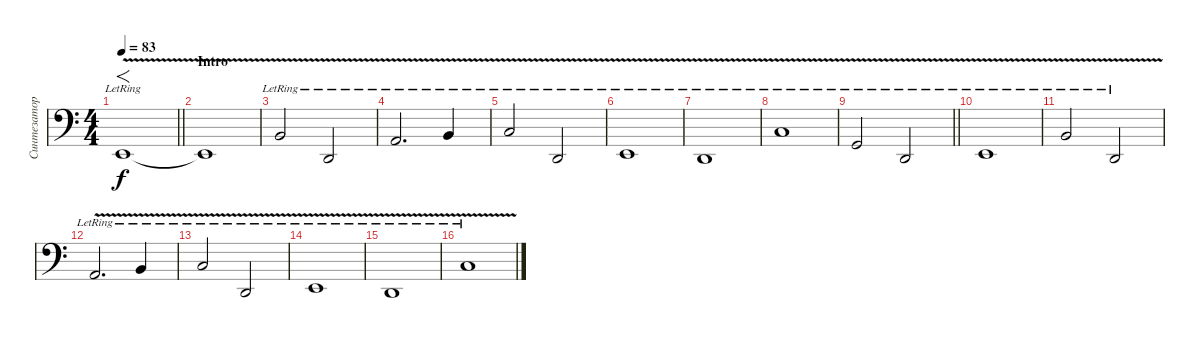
\track ("Синтезатор" "Синтезатор") {instrument pad8sweep}
\staff {score}
\tuning (E2 B1 G1 D1 A0 D0) {hide}
\ts (4 4)
\tempo 83
\clef f4
\barLineRight lightlight
\ks c
2.4{v lr}.1{f ot 8vb dy f instrument pad8sweep} |
\section ("" "Intro")
2.4{t}.1{ot 8vb} |
0.2{v lr}.2{ot 8vb} 0.4{v lr}.2{ot 8vb} |
2.3{v lr}.2{d ot 8vb} 0.2{v lr}.4{ot 8vb} |
1.2{v lr}.2{ot 8vb} 0.4{v lr}.2{ot 8vb} |
2.4{v lr}.1{ot 8vb} |
0.4{v lr}.1{ot 8vb} |
1.2{v lr}.1{ot 8vb} |
\barLineRight lightlight
0.3{v lr}.2{ot 8vb} 0.4{v lr}.2{ot 8vb} |
2.4{v lr}.1{ot 8vb} |
0.2{v lr}.2{ot 8vb} 0.4{v lr}.2{ot 8vb} |
2.3{v lr}.2{d ot 8vb} 0.2{v lr}.4{ot 8vb} |
1.2{v lr}.2{ot 8vb} 0.4{v lr}.2{ot 8vb} |
2.4{v lr}.1{ot 8vb} |
0.4{v lr}.1{ot 8vb} |
1.2{v lr}.1{ot 8vb}
